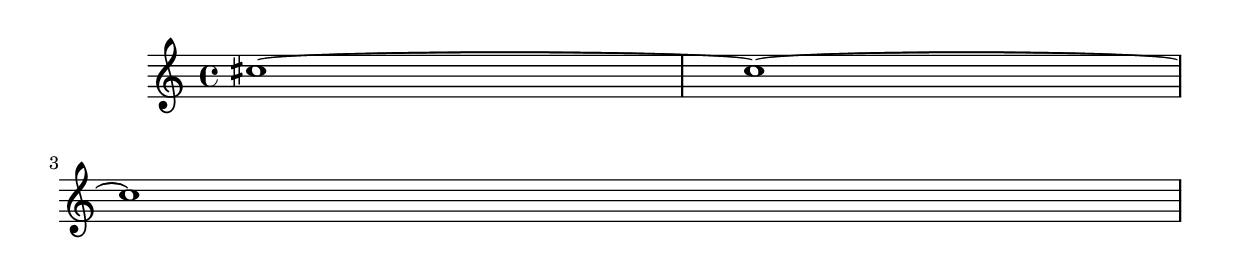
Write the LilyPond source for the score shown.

%% DO NOT EDIT this file manually; it is automatically
%% generated from LSR http://lsr.dsi.unimi.it
%% Make any changes in LSR itself, or in Documentation/snippets/new/ ,
%% and then run scripts/auxiliar/makelsr.py
%%
%% This file is in the public domain.
\version "2.17.6"

\header {
  lsrtags = "pitches"

  texidoc = "
This shows how to hide accidentals on tied notes at the start of a new
system.

"
  doctitle = "Hiding accidentals on tied notes at the start of a new system"
} % begin verbatim

\relative c'' {
  \override Accidental.hide-tied-accidental-after-break = ##t
  cis1~ cis~
  \break
  cis
}
